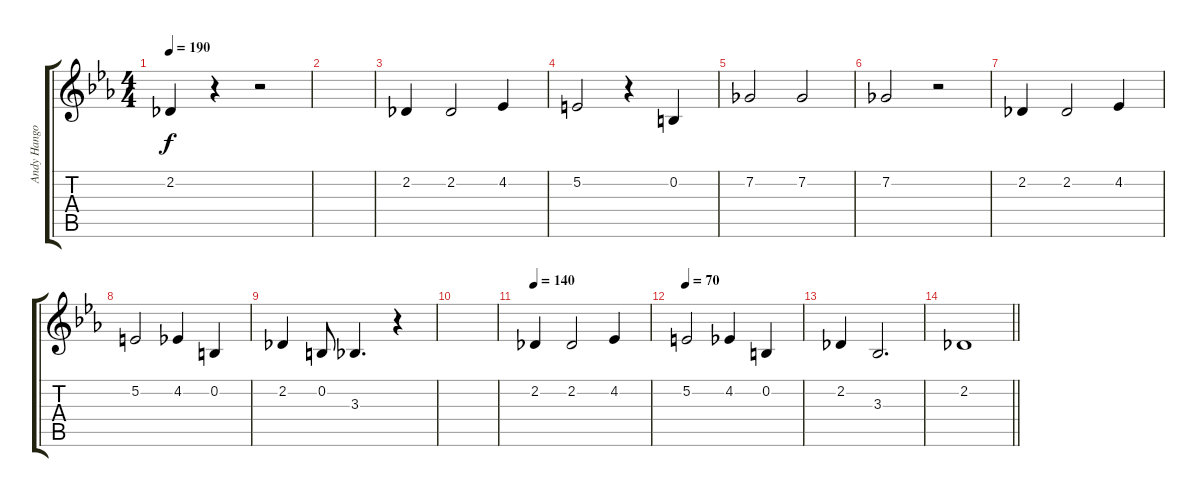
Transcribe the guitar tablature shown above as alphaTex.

\track ("Andy Hangover - Lead Vocal" "Andy Hango") {instrument clarinet}
\staff {score tabs}
\tuning (E4 B3 G3 D3 A2 E2) {hide}
\ts (4 4)
\tempo 190
\clef g2
\ks eb
2.2.4{dy f} r.4 r.2 |
|
2.2.4 2.2.2 4.2.4 |
5.2.2 r.4 0.2.4 |
7.2.2 7.2.2 |
7.2.2 r.2 |
2.2.4 2.2.2 4.2.4 |
5.2.2 4.2.4 0.2.4 |
2.2.4 0.2.8 3.3.4{d} r.4 |
|
\tempo 140
2.2.4 2.2.2 4.2.4 |
\tempo 70
5.2.2 4.2.4 0.2.4 |
2.2.4 3.3.2{d} |
\barLineRight lightlight
2.2.1
